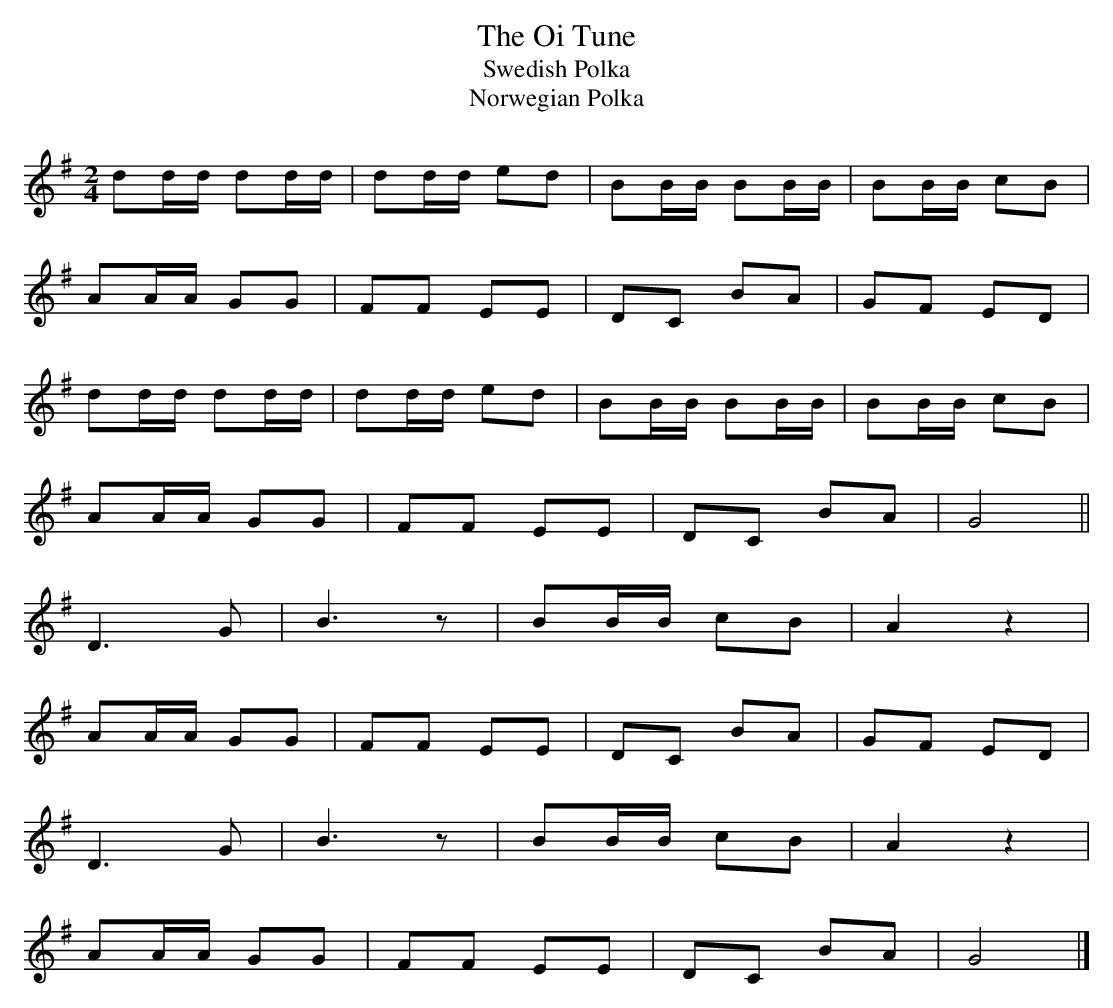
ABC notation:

X:1
T:Oi Tune, The
T:Swedish Polka
T:Norwegian Polka
L:1/8
M:2/4
K:G
dd/d/ dd/d/ | dd/d/ ed | BB/B/ BB/B/ | BB/B/ cB |
AA/A/ GG    | FF    EE | DC    BA    | GF    ED |
dd/d/ dd/d/ | dd/d/ ed | BB/B/ BB/B/ | BB/B/ cB |
AA/A/ GG    | FF    EE | DC    BA    | G4      ||
D3     G    | B3     z | BB/B/ cB    | A2    z2 |
AA/A/ GG    | FF    EE | DC    BA    | GF    ED |
D3     G    | B3     z | BB/B/ cB    | A2    z2 |
AA/A/ GG    | FF    EE | DC    BA    | G4      |]
